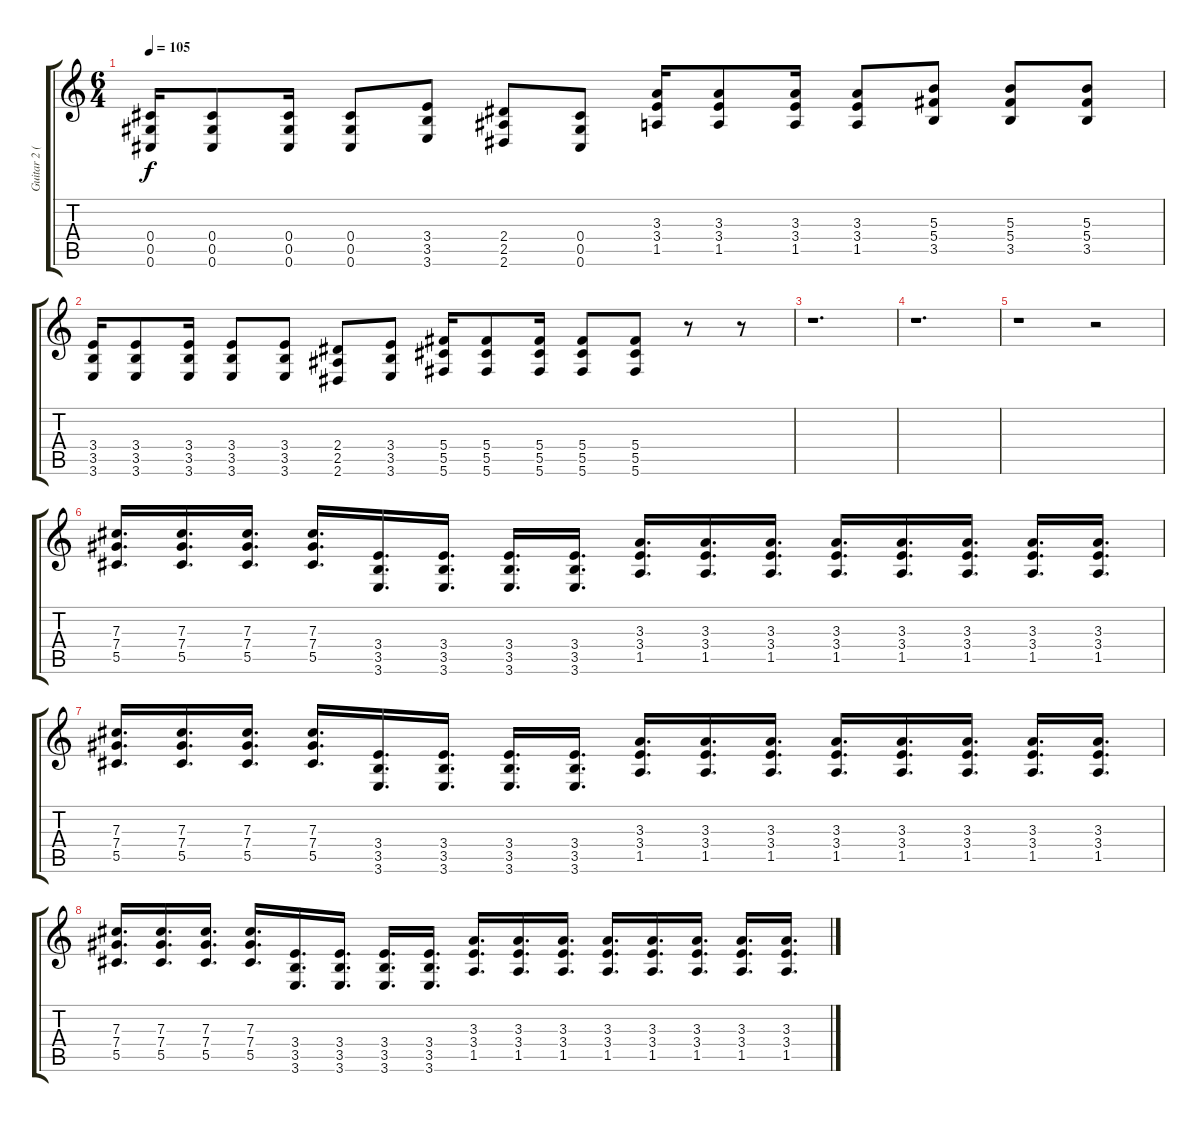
\track ("Guitar 2 ( Dropped C# )" "Guitar 2 (") {instrument distortionguitar}
\staff {score tabs}
\tuning (Eb4 Bb3 Gb3 Db3 Ab2 Db2) {hide}
\ts (6 4)
\tempo 105
\clef g2
\ks c
(0.4 0.5 0.6).16{dy f} (0.4 0.5 0.6).8 (0.4 0.5 0.6).16 (0.4 0.5 0.6).8 (3.4 3.5 3.6).8 (2.4 2.5 2.6).8 (0.4 0.5 0.6).8 (3.3 3.4 1.5).16 (3.3 3.4 1.5).8 (3.3 3.4 1.5).16 (3.3 3.4 1.5).8 (5.3 5.4 3.5).8 (5.3 5.4 3.5).8 (5.3 5.4 3.5).8 |
(3.4 3.5 3.6).16 (3.4 3.5 3.6).8 (3.4 3.5 3.6).16 (3.4 3.5 3.6).8 (3.4 3.5 3.6).8 (2.4 2.5 2.6).8 (3.4 3.5 3.6).8 (5.4 5.5 5.6).16 (5.4 5.5 5.6).8 (5.4 5.5 5.6).16 (5.4 5.5 5.6).8 (5.4 5.5 5.6).8 r.8 r.8 |
r.1{d} |
r.1{d} |
r.1 r.2 |
(7.3 7.4 5.5).16{d} (7.3 7.4 5.5).16{d} (7.3 7.4 5.5).16{d} (7.3 7.4 5.5).16{d} (3.4 3.5 3.6).16{d} (3.4 3.5 3.6).16{d} (3.4 3.5 3.6).16{d} (3.4 3.5 3.6).16{d} (3.3 3.4 1.5).16{d} (3.3 3.4 1.5).16{d} (3.3 3.4 1.5).16{d} (3.3 3.4 1.5).16{d} (3.3 3.4 1.5).16{d} (3.3 3.4 1.5).16{d} (3.3 3.4 1.5).16{d} (3.3 3.4 1.5).16{d} |
(7.3 7.4 5.5).16{d} (7.3 7.4 5.5).16{d} (7.3 7.4 5.5).16{d} (7.3 7.4 5.5).16{d} (3.4 3.5 3.6).16{d} (3.4 3.5 3.6).16{d} (3.4 3.5 3.6).16{d} (3.4 3.5 3.6).16{d} (3.3 3.4 1.5).16{d} (3.3 3.4 1.5).16{d} (3.3 3.4 1.5).16{d} (3.3 3.4 1.5).16{d} (3.3 3.4 1.5).16{d} (3.3 3.4 1.5).16{d} (3.3 3.4 1.5).16{d} (3.3 3.4 1.5).16{d} |
(7.3 7.4 5.5).16{d} (7.3 7.4 5.5).16{d} (7.3 7.4 5.5).16{d} (7.3 7.4 5.5).16{d} (3.4 3.5 3.6).16{d} (3.4 3.5 3.6).16{d} (3.4 3.5 3.6).16{d} (3.4 3.5 3.6).16{d} (3.3 3.4 1.5).16{d} (3.3 3.4 1.5).16{d} (3.3 3.4 1.5).16{d} (3.3 3.4 1.5).16{d} (3.3 3.4 1.5).16{d} (3.3 3.4 1.5).16{d} (3.3 3.4 1.5).16{d} (3.3 3.4 1.5).16{d}
